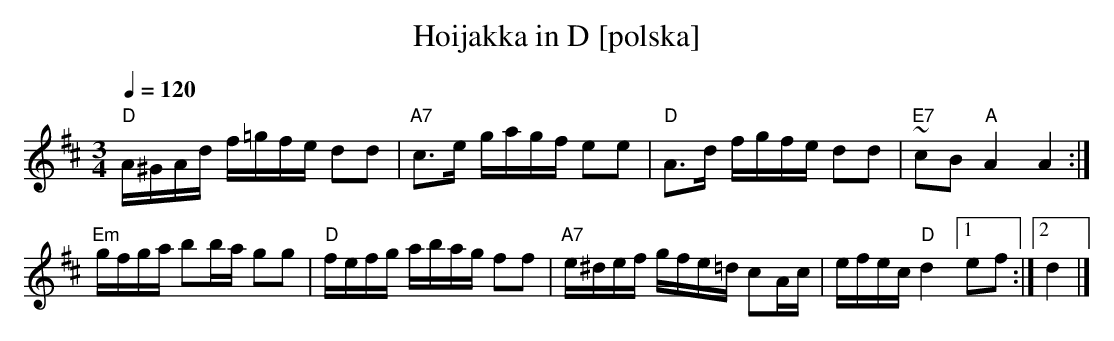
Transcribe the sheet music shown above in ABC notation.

X:1
T:Hoijakka in D [polska]
M:3/4
L:1/16
Q:1/4=120
K:D
"D" A^GAd f=gfe d2d2|"A7"c3e  gagf e2e2|"D" A3d   fgfe  d2d2|"E7"~c2B2 "A"A4    A4  :|
"Em"gfga  b2ba  g2g2|"D" fefg abag f2f2|"A7"e^def gfe=d c2Ac|    efec  "D"d4 [1 e2f2:|\
                                                                             [2 d4  |]
